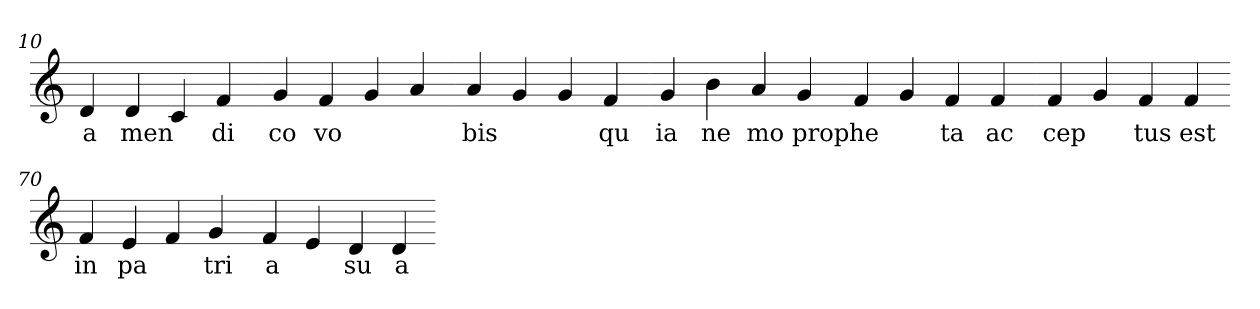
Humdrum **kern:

**kern	**text
*part1	*part1
*staff1	*staff1
*clefG2	*
=10.	=10.
4d	a
4d	men
4c	.
4f	di
=20.-	=20.-
4g	co
4f	vo
4g	.
4a	.
=30.-	=30.-
4a	bis
4g	.
4g	.
4f	qu
=40.-	=40.-
4g	ia
4b	ne
4a	mo
4g	prop
=50.-	=50.-
4f	he
4g	.
4f	ta
4f	ac
=60.-	=60.-
4f	cep
4g	.
4f	tus
4f	est
=70.-	=70.-
4f	in
4e	pa
4f	.
4g	tri
=80.-	=80.-
4f	a
4e	.
4d	su
4d	a
=-	=-
*-	*-
